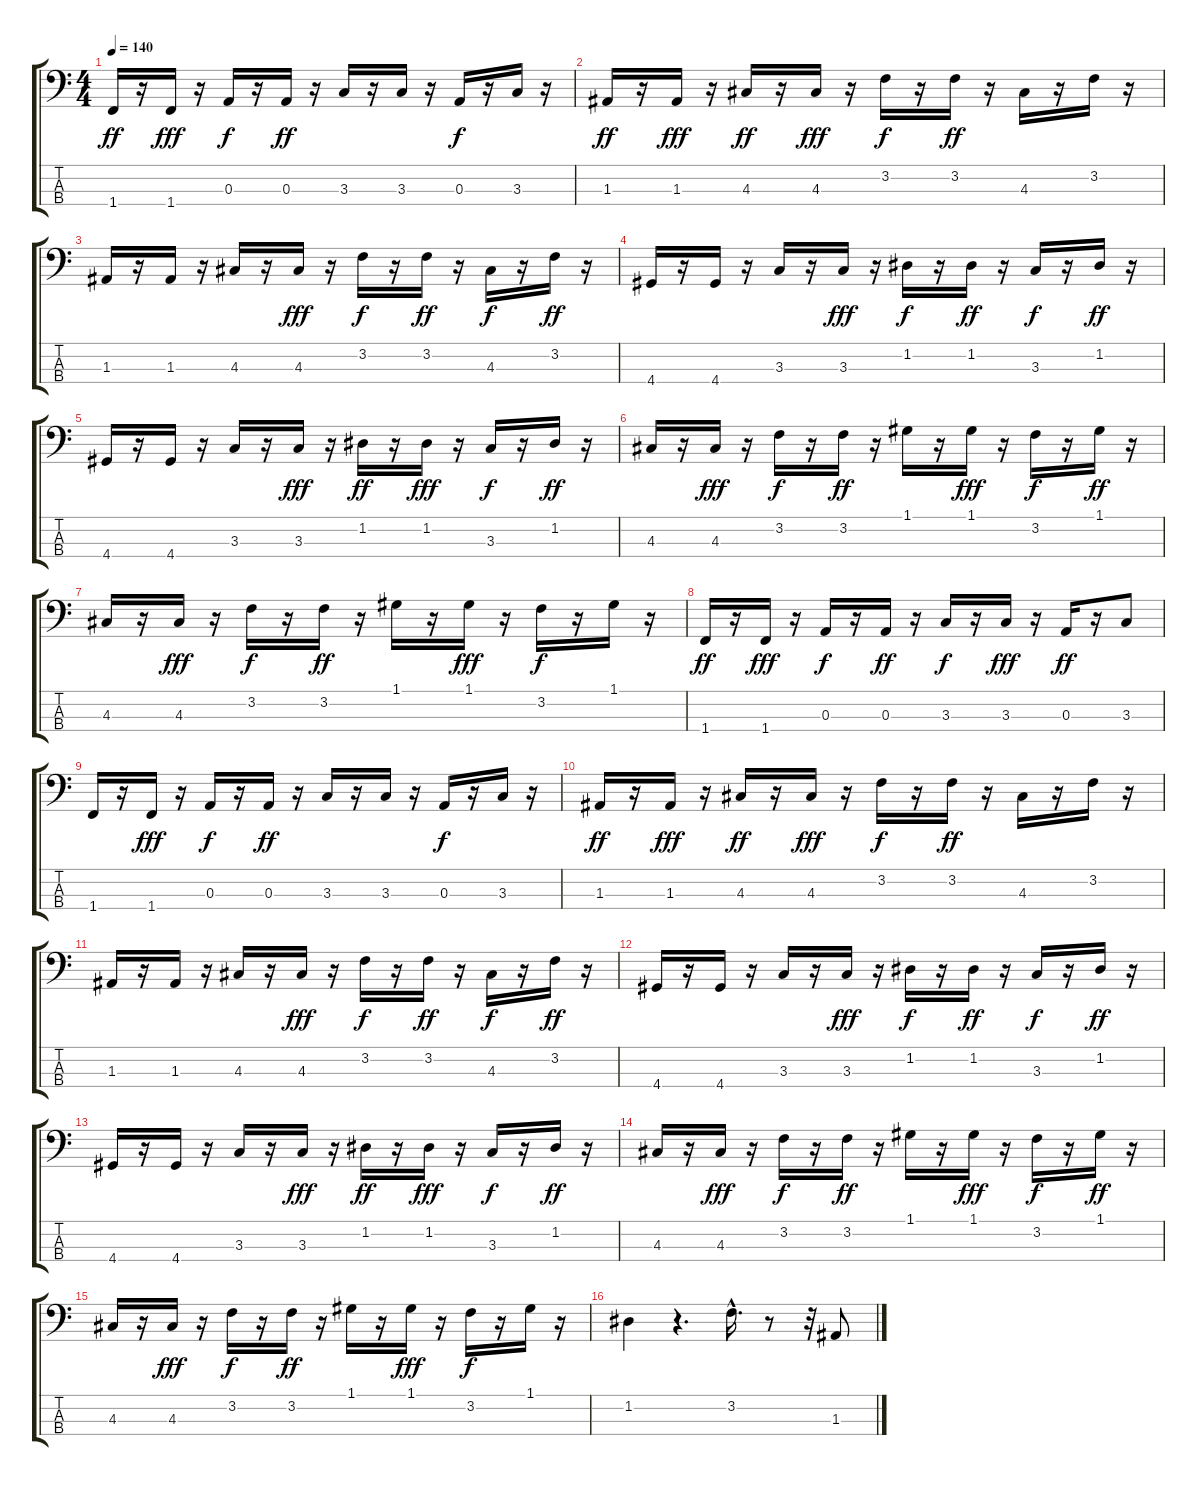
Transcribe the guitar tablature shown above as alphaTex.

\track "" {instrument electricbassfinger}
\staff {score tabs}
\tuning (G2 D2 A1 E1) {hide}
\ts (4 4)
\tempo 140
\clef f4
\ks c
1.4.16{dy ff} r.16 1.4.16{dy fff} r.16 0.3.16{dy f} r.16 0.3.16{dy ff} r.16 3.3.16 r.16 3.3.16 r.16 0.3.16{dy f} r.16 3.3.16 r.16 |
1.3.16{dy ff} r.16 1.3.16{dy fff} r.16 4.3.16{dy ff} r.16 4.3.16{dy fff} r.16 3.2.16{dy f} r.16 3.2.16{dy ff} r.16 4.3.16 r.16 3.2.16 r.16 |
1.3.16 r.16 1.3.16 r.16 4.3.16 r.16 4.3.16{dy fff} r.16 3.2.16{dy f} r.16 3.2.16{dy ff} r.16 4.3.16{dy f} r.16 3.2.16{dy ff} r.16 |
4.4.16 r.16 4.4.16 r.16 3.3.16 r.16 3.3.16{dy fff} r.16 1.2.16{dy f} r.16 1.2.16{dy ff} r.16 3.3.16{dy f} r.16 1.2.16{dy ff} r.16 |
4.4.16 r.16 4.4.16 r.16 3.3.16 r.16 3.3.16{dy fff} r.16 1.2.16{dy ff} r.16 1.2.16{dy fff} r.16 3.3.16{dy f} r.16 1.2.16{dy ff} r.16 |
4.3.16 r.16 4.3.16{dy fff} r.16 3.2.16{dy f} r.16 3.2.16{dy ff} r.16 1.1.16 r.16 1.1.16{dy fff} r.16 3.2.16{dy f} r.16 1.1.16{dy ff} r.16 |
4.3.16 r.16 4.3.16{dy fff} r.16 3.2.16{dy f} r.16 3.2.16{dy ff} r.16 1.1.16 r.16 1.1.16{dy fff} r.16 3.2.16{dy f} r.16 1.1.16 r.16 |
1.4.16{dy ff balance 8} r.16 1.4.16{dy fff} r.16 0.3.16{dy f} r.16 0.3.16{dy ff} r.16 3.3.16{dy f} r.16 3.3.16{dy fff} r.16 0.3.16{dy ff} r.16 3.3.8 |
1.4.16 r.16 1.4.16{dy fff} r.16 0.3.16{dy f} r.16 0.3.16{dy ff} r.16 3.3.16 r.16 3.3.16 r.16 0.3.16{dy f} r.16 3.3.16 r.16 |
1.3.16{dy ff} r.16 1.3.16{dy fff} r.16 4.3.16{dy ff} r.16 4.3.16{dy fff} r.16 3.2.16{dy f} r.16 3.2.16{dy ff} r.16 4.3.16 r.16 3.2.16 r.16 |
1.3.16 r.16 1.3.16 r.16 4.3.16 r.16 4.3.16{dy fff} r.16 3.2.16{dy f} r.16 3.2.16{dy ff} r.16 4.3.16{dy f} r.16 3.2.16{dy ff} r.16 |
4.4.16 r.16 4.4.16 r.16 3.3.16 r.16 3.3.16{dy fff} r.16 1.2.16{dy f} r.16 1.2.16{dy ff} r.16 3.3.16{dy f} r.16 1.2.16{dy ff} r.16 |
4.4.16 r.16 4.4.16 r.16 3.3.16 r.16 3.3.16{dy fff} r.16 1.2.16{dy ff} r.16 1.2.16{dy fff} r.16 3.3.16{dy f} r.16 1.2.16{dy ff} r.16 |
4.3.16 r.16 4.3.16{dy fff} r.16 3.2.16{dy f} r.16 3.2.16{dy ff} r.16 1.1.16 r.16 1.1.16{dy fff} r.16 3.2.16{dy f} r.16 1.1.16{dy ff} r.16 |
4.3.16 r.16 4.3.16{dy fff} r.16 3.2.16{dy f} r.16 3.2.16{dy ff} r.16 1.1.16 r.16 1.1.16{dy fff} r.16 3.2.16{dy f} r.16 1.1.16 r.16 |
1.2.4 r.4{d} 3.2{hac}.16{d} r.8 r.32 1.3.8
